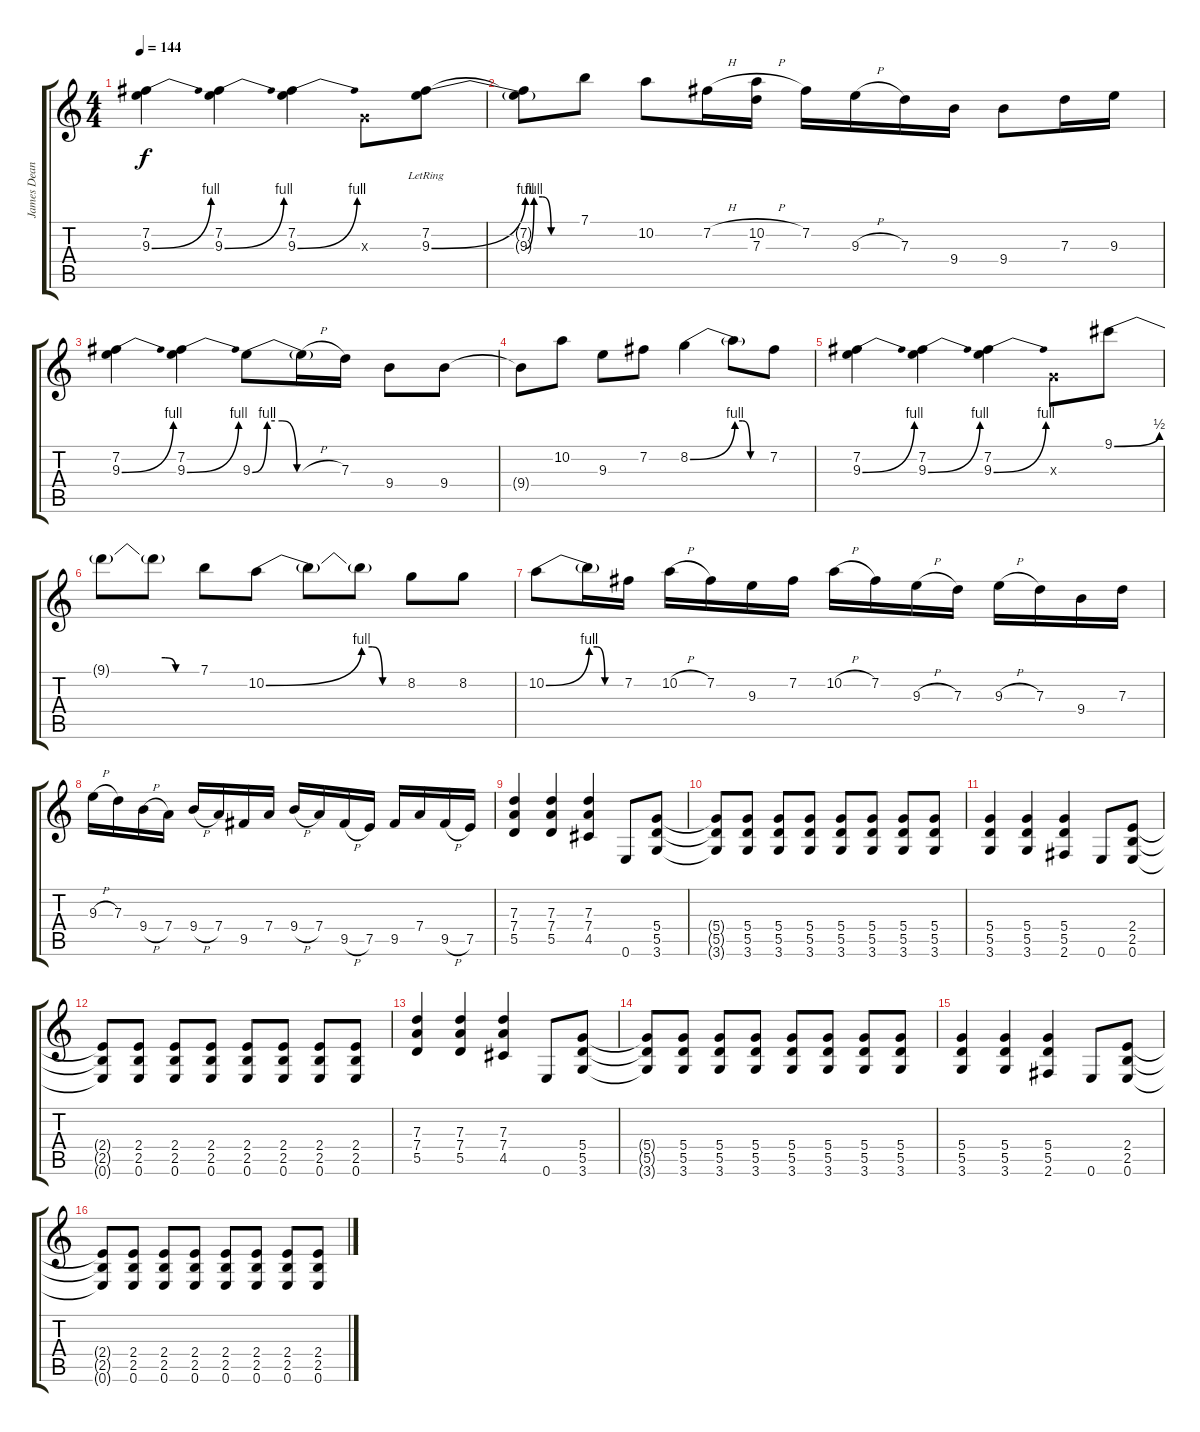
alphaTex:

\track ("James Dean Bradfield" "James Dean") {instrument overdrivenguitar}
\staff {score tabs}
\tuning (E4 B3 G3 D3 A2 E2) {hide}
\ts (4 4)
\tempo 144
\clef g2
\ks c
(7.2 9.3{be (bend 0 0 60 4)}).4{dy f} (7.2 9.3{be (bend 0 0 60 4)}).4 (7.2 9.3{be (bend 0 0 60 4)}).4 0.3{x}.8 (7.2 9.3{be (bend 0 0 60 4) lr}).8 |
(7.2{t} 9.3{be (custom 0 0 10 4 20 4 30 0 60 0) t}).8 7.1.8 10.2.8 7.2{h}.16 (10.2{h} 7.3).16 7.2.16 9.3{h}.16 7.3.16 9.4.16 9.4.8 7.3.16 9.3.16 |
(7.2 9.3{be (bend 0 0 60 4)}).4 (7.2 9.3{be (bend 0 0 60 4)}).4 9.3{be (custom 0 0 10 4 20 4 30 0 60 0)}.8 9.3{h t}.16 7.3.16 9.4.8 9.4.8 |
9.4{t}.8 10.2.8 9.3.8 7.2.8 8.2{be (bend 0 0 60 4)}.4 8.2{be (custom 0 4 15 4 30 0 60 0) t}.8 7.2.8 |
(7.2 9.3{be (bend 0 0 60 4)}).4 (7.2 9.3{be (bend 0 0 60 4)}).4 (7.2 9.3{be (bend 0 0 60 4)}).4 0.3{x}.8 9.1{be (bend 0 0 60 2)}.8 |
9.1{t}.8 9.1{be (custom 0 2 15 2 30 0 60 0) t}.8 7.1.8 10.2{be (bend 0 0 60 4)}.8 10.2{t}.8 10.2{be (custom 0 4 15 4 30 0 60 0) t}.8 8.2.8 8.2.8 |
10.2{be (bend 0 0 60 4)}.8 10.2{be (custom 0 4 15 4 30 0 60 0) t}.16 7.2.16 10.2{h}.16 7.2.16 9.3.16 7.2.16 10.2{h}.16 7.2.16 9.3{h}.16 7.3.16 9.3{h}.16 7.3.16 9.4.16 7.3.16 |
9.3{h}.16 7.3.16 9.4{h}.16 7.4.16 9.4{h}.16 7.4.16 9.5.16 7.4.16 9.4{h}.16 7.4.16 9.5{h}.16 7.5.16 9.5.16 7.4.16 9.5{h}.16 7.5.16 |
(7.3 7.4 5.5).4 (7.3 7.4 5.5).4 (7.3 7.4 4.5).4 0.6.8 (5.4 5.5 3.6).8 |
(5.4{t} 5.5{t} 3.6{t}).8 (5.4 5.5 3.6).8 (5.4 5.5 3.6).8 (5.4 5.5 3.6).8 (5.4 5.5 3.6).8 (5.4 5.5 3.6).8 (5.4 5.5 3.6).8 (5.4 5.5 3.6).8 |
(5.4 5.5 3.6).4 (5.4 5.5 3.6).4 (5.4 5.5 2.6).4 0.6.8 (2.4 2.5 0.6).8 |
(2.4{t} 2.5{t} 0.6{t}).8 (2.4 2.5 0.6).8 (2.4 2.5 0.6).8 (2.4 2.5 0.6).8 (2.4 2.5 0.6).8 (2.4 2.5 0.6).8 (2.4 2.5 0.6).8 (2.4 2.5 0.6).8 |
(7.3 7.4 5.5).4 (7.3 7.4 5.5).4 (7.3 7.4 4.5).4 0.6.8 (5.4 5.5 3.6).8 |
(5.4{t} 5.5{t} 3.6{t}).8 (5.4 5.5 3.6).8 (5.4 5.5 3.6).8 (5.4 5.5 3.6).8 (5.4 5.5 3.6).8 (5.4 5.5 3.6).8 (5.4 5.5 3.6).8 (5.4 5.5 3.6).8 |
(5.4 5.5 3.6).4 (5.4 5.5 3.6).4 (5.4 5.5 2.6).4 0.6.8 (2.4 2.5 0.6).8 |
(2.4{t} 2.5{t} 0.6{t}).8 (2.4 2.5 0.6).8 (2.4 2.5 0.6).8 (2.4 2.5 0.6).8 (2.4 2.5 0.6).8 (2.4 2.5 0.6).8 (2.4 2.5 0.6).8 (2.4 2.5 0.6).8
